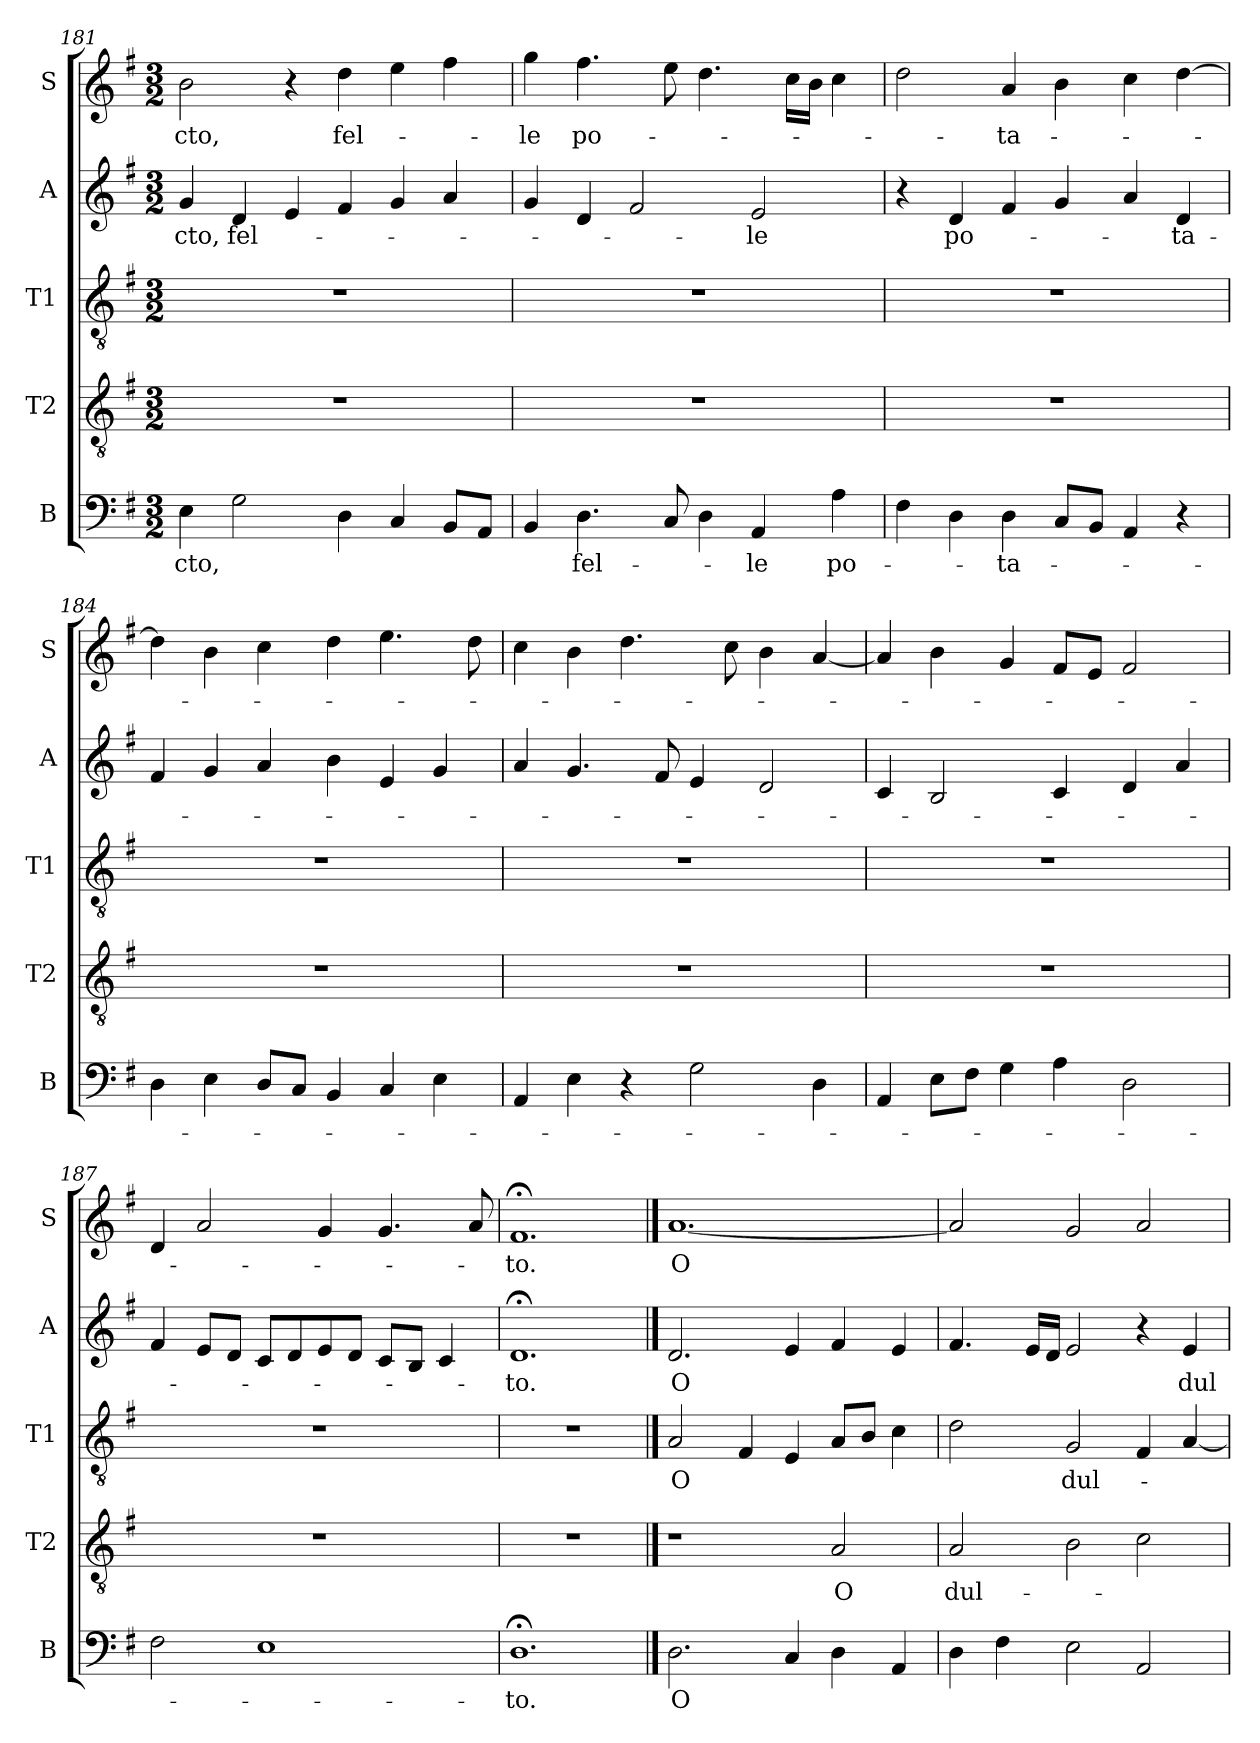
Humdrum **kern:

**kern	**text	**kern	**text	**kern	**text	**kern	**text	**kern	**text
*part5	*part5	*part4	*part4	*part3	*part3	*part2	*part2	*part1	*part1
*staff5	*staff5	*staff4	*staff4	*staff3	*staff3	*staff2	*staff2	*staff1	*staff1
*I"B	*	*I"T2	*	*I"T1	*	*I"A	*	*I"S	*
*I'B	*	*I'T2	*	*I'T1	*	*I'A	*	*I'S	*
*clefF4	*	*clefGv2	*	*clefGv2	*	*clefG2	*	*clefG2	*
*k[f#]	*	*k[f#]	*	*k[f#]	*	*k[f#]	*	*k[f#]	*
*M3/2	*	*M3/2	*	*M3/2	*	*M3/2	*	*M3/2	*
=181	=181	=181	=181	=181	=181	=181	=181	=181	=181
!	!LO:LY:b	!	!	!	!	!	!LO:LY:b	!	!LO:LY:b
4E\	-cto,	1.r	.	1.r	.	4g/	-cto,	2b\	-cto,
!	!	!	!	!	!	!	!LO:LY:b	!	!
2G\	.	.	.	.	.	4d/	fel-	.	.
.	.	.	.	.	.	4e/	.	4r	.
!	!	!	!	!	!	!	!	!	!LO:LY:b
4D\	.	.	.	.	.	4f#/	.	4dd\	fel-
4C/	.	.	.	.	.	4g/	.	4ee\	.
8BB/L	.	.	.	.	.	4a/	.	4ff#\	.
8AA/J	.	.	.	.	.	.	.	.	.
!!LO:PB:g=z
=182	=182	=182	=182	=182	=182	=182	=182	=182	=182
!	!	!	!	!	!	!	!	!	!LO:LY:b
4BB/	.	1.r	.	1.r	.	4g/	.	4gg\	-le
!	!LO:LY:b	!	!	!	!	!	!	!	!LO:LY:b
4.D\	fel-	.	.	.	.	4d/	.	4.ff#\	po-
.	.	.	.	.	.	2f#/	.	.	.
8C/	.	.	.	.	.	.	.	8ee\	.
4D\	.	.	.	.	.	.	.	4.dd\	.
!	!LO:LY:b	!	!	!	!	!	!LO:LY:b	!	!
4AA/	-le	.	.	.	.	2e/	-le	.	.
.	.	.	.	.	.	.	.	16cc\LL	.
.	.	.	.	.	.	.	.	16b\JJ	.
!	!LO:LY:b	!	!	!	!	!	!	!	!
4A\	po-	.	.	.	.	.	.	4cc\	.
=183	=183	=183	=183	=183	=183	=183	=183	=183	=183
4F#\	.	1.r	.	1.r	.	4r	.	2dd\	.
!	!	!	!	!	!	!	!LO:LY:b	!	!
4D\	.	.	.	.	.	4d/	po-	.	.
!	!LO:LY:b	!	!	!	!	!	!	!	!LO:LY:b
4D\	-ta-	.	.	.	.	4f#/	.	4a/	-ta-
8C/L	.	.	.	.	.	4g/	.	4b\	.
8BB/J	.	.	.	.	.	.	.	.	.
4AA/	.	.	.	.	.	4a/	.	4cc\	.
!	!	!	!	!	!	!	!LO:LY:b	!	!
4r	.	.	.	.	.	4d/	-ta-	[4dd\	.
=184	=184	=184	=184	=184	=184	=184	=184	=184	=184
4D\	.	1.r	.	1.r	.	4f#/	.	4dd\]	.
4E\	.	.	.	.	.	4g/	.	4b\	.
8D/L	.	.	.	.	.	4a/	.	4cc\	.
8C/J	.	.	.	.	.	.	.	.	.
4BB/	.	.	.	.	.	4b\	.	4dd\	.
4C/	.	.	.	.	.	4e/	.	4.ee\	.
4E\	.	.	.	.	.	4g/	.	.	.
.	.	.	.	.	.	.	.	8dd\	.
=185	=185	=185	=185	=185	=185	=185	=185	=185	=185
4AA/	.	1.r	.	1.r	.	4a/	.	4cc\	.
4E\	.	.	.	.	.	4.g/	.	4b\	.
4r	.	.	.	.	.	.	.	4.dd\	.
.	.	.	.	.	.	8f#/	.	.	.
2G\	.	.	.	.	.	4e/	.	.	.
.	.	.	.	.	.	.	.	8cc\	.
.	.	.	.	.	.	2d/	.	4b\	.
4D\	.	.	.	.	.	.	.	[4a/	.
!!LO:LB:g=z
=186	=186	=186	=186	=186	=186	=186	=186	=186	=186
4AA/	.	1.r	.	1.r	.	4c/	.	4a/]	.
8E\L	.	.	.	.	.	2B/	.	4b\	.
8F#\J	.	.	.	.	.	.	.	.	.
4G\	.	.	.	.	.	.	.	4g/	.
4A\	.	.	.	.	.	4c/	.	8f#/L	.
.	.	.	.	.	.	.	.	8e/J	.
2D\	.	.	.	.	.	4d/	.	2f#/	.
.	.	.	.	.	.	4a/	.	.	.
=187	=187	=187	=187	=187	=187	=187	=187	=187	=187
2F#\	.	1.r	.	1.r	.	4f#/	.	4d/	.
.	.	.	.	.	.	8e/L	.	2a/	.
.	.	.	.	.	.	8d/J	.	.	.
1E	.	.	.	.	.	8c/L	.	.	.
.	.	.	.	.	.	8d/	.	.	.
.	.	.	.	.	.	8e/	.	4g/	.
.	.	.	.	.	.	8d/J	.	.	.
.	.	.	.	.	.	8c/L	.	4.g/	.
.	.	.	.	.	.	8B/J	.	.	.
.	.	.	.	.	.	4c/	.	.	.
.	.	.	.	.	.	.	.	8a/	.
=188	=188	=188	=188	=188	=188	=188	=188	=188	=188
!	!LO:LY:b	!	!	!	!	!	!LO:LY:b	!	!LO:LY:b
1.D;<	-to.	1.r	.	1.r	.	1.d;<	-to.	1.f#;<	-to.
==189	==189	==189	==189	==189	==189	==189	==189	==189	==189
!	!LO:LY:b	!	!	!	!LO:LY:b	!	!LO:LY:b	!	!LO:LY:b
2.D\	O	1r	.	2A/	O	2.d/	O	[1.a	O
.	.	.	.	4F#/	.	.	.	.	.
4C/	.	.	.	4E/	.	4e/	.	.	.
!	!	!	!LO:LY:b	!	!	!	!	!	!
4D\	.	2A/	O	8A/L	.	4f#/	.	.	.
.	.	.	.	8B/J	.	.	.	.	.
4AA/	.	.	.	4c\	.	4e/	.	.	.
!!LO:LB:g=z
=190	=190	=190	=190	=190	=190	=190	=190	=190	=190
!	!	!	!LO:LY:b	!	!	!	!	!	!
4D\	.	2A/	dul-	2d\	.	4.f#/	.	2a/]	.
4F#\	.	.	.	.	.	.	.	.	.
.	.	.	.	.	.	16e/LL	.	.	.
.	.	.	.	.	.	16d/JJ	.	.	.
!	!	!	!	!	!LO:LY:b	!	!	!	!
2E\	.	2B\	.	2G/	dul-	2e/	.	2g/	.
2AA/	.	2c\	.	4F#/	.	4r	.	2a/	.
!	!	!	!	!	!	!	!LO:LY:b	!	!
.	.	.	.	[4A/	.	4e/	dul-	.	.
=	=	=	=	=	=	=	=	=	=
*-	*-	*-	*-	*-	*-	*-	*-	*-	*-
